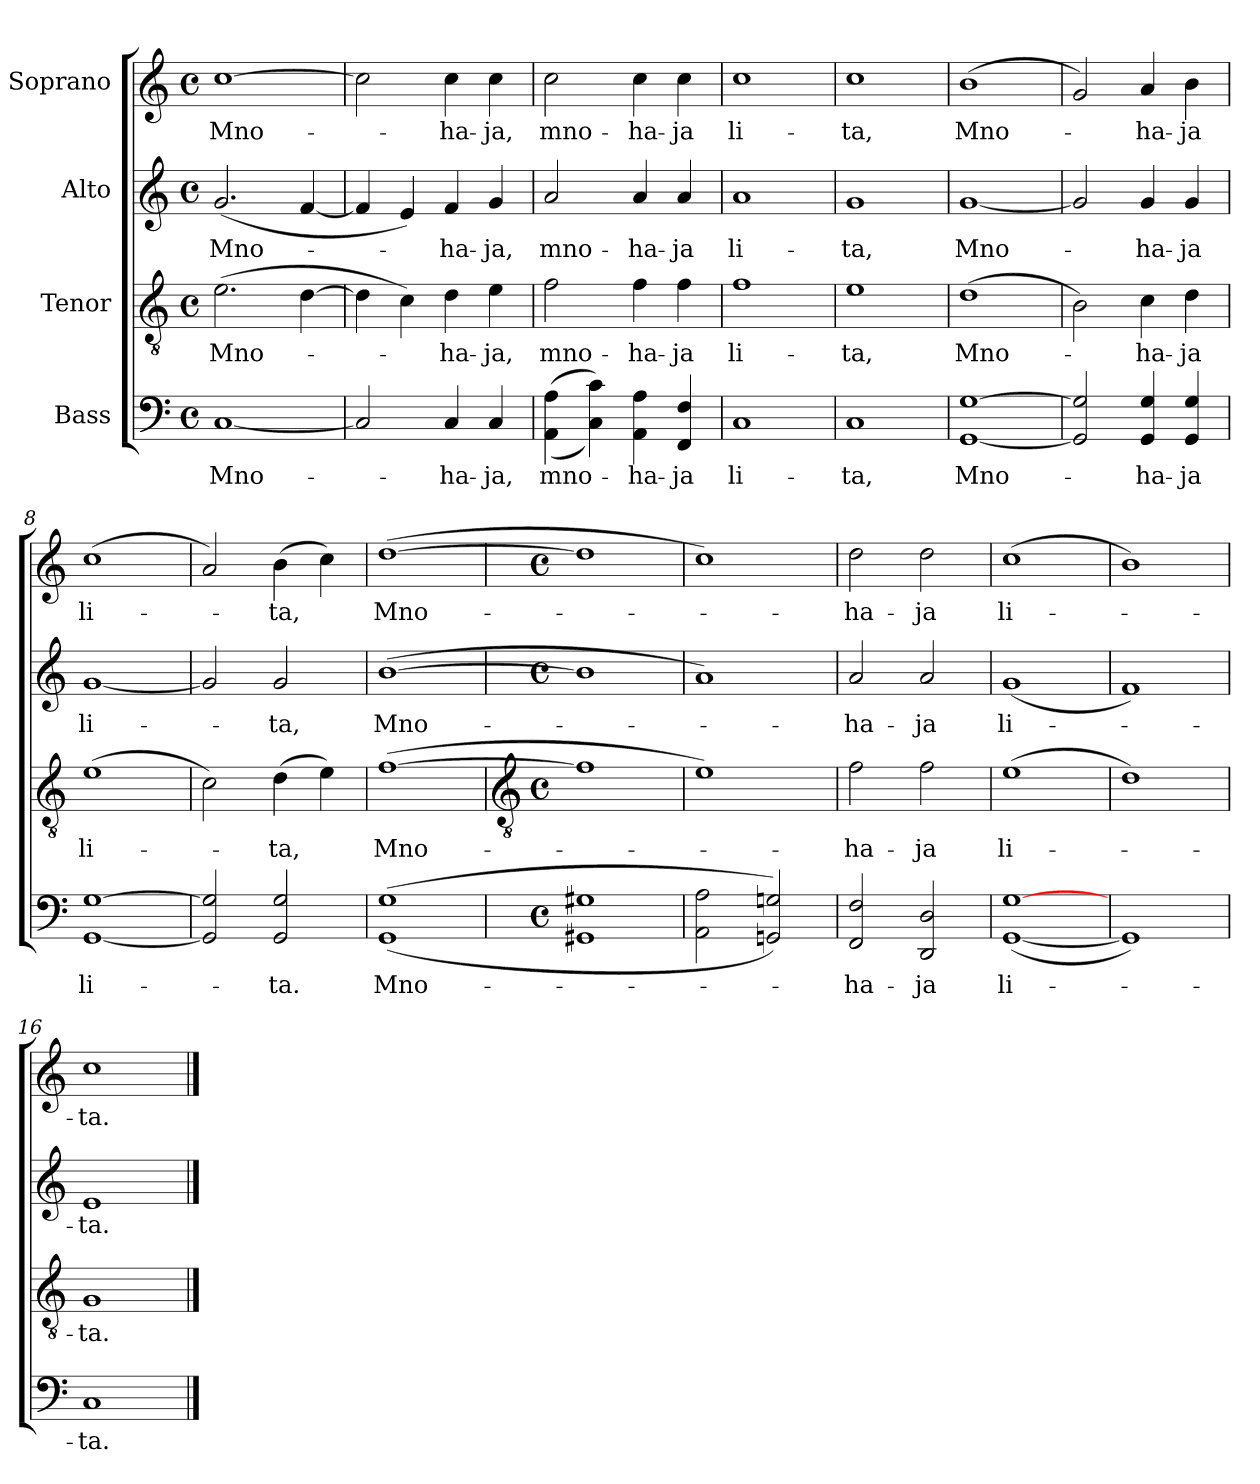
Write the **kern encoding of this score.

**kern	**text	**kern	**text	**kern	**text	**kern	**text
*part4	*part4	*part3	*part3	*part2	*part2	*part1	*part1
*staff4	*staff4	*staff3	*staff3	*staff2	*staff2	*staff1	*staff1
*I"Bass	*	*I"Tenor	*	*I"Alto	*	*I"Soprano	*
*clefF4	*	*clefGv2	*	*clefG2	*	*clefG2	*
*k[]	*	*k[]	*	*k[]	*	*k[]	*
*C:	*	*C:	*	*C:	*	*C:	*
*M4/4	*	*M4/4	*	*M4/4	*	*M4/4	*
*met(c)	*	*met(c)	*	*met(c)	*	*met(c)	*
=1	=1	=1	=1	=1	=1	=1	=1
!	!LO:LY:b	!	!LO:LY:b	!	!LO:LY:b	!	!LO:LY:b
[1C	Mno-	(>2.e\	Mno-	(<2.g/	Mno-	[1cc	Mno-
.	.	[4d\	.	[4f/	.	.	.
=2	=2	=2	=2	=2	=2	=2	=2
2C/]	.	4d\]	.	4f/]	.	2cc\]	.
.	.	4c\)	.	4e/)	.	.	.
!	!LO:LY:b	!	!LO:LY:b	!	!LO:LY:b	!	!LO:LY:b
4C/	-ha-	4d\	-ha-	4f/	-ha-	4cc\	-ha-
!	!LO:LY:b	!	!LO:LY:b	!	!LO:LY:b	!	!LO:LY:b
4C/	-ja,	4e\	-ja,	4g/	-ja,	4cc\	-ja,
=3	=3	=3	=3	=3	=3	=3	=3
!	!LO:LY:b	!	!LO:LY:b	!	!LO:LY:b	!	!LO:LY:b
(>(>4AA\ 4A\	mno-	2f\	mno-	2a/	mno-	2cc\	mno-
4C\ 4c\))	.	.	.	.	.	.	.
!	!LO:LY:b	!	!LO:LY:b	!	!LO:LY:b	!	!LO:LY:b
4AA\ 4A\	-ha-	4f\	-ha-	4a/	-ha-	4cc\	-ha-
!	!LO:LY:b	!	!LO:LY:b	!	!LO:LY:b	!	!LO:LY:b
4FF/ 4F/	-ja	4f\	-ja	4a/	-ja	4cc\	-ja
=4	=4	=4	=4	=4	=4	=4	=4
!	!LO:LY:b	!	!LO:LY:b	!	!LO:LY:b	!	!LO:LY:b
1C	li-	1f	li-	1a	li-	1cc	li-
=5	=5	=5	=5	=5	=5	=5	=5
!	!LO:LY:b	!	!LO:LY:b	!	!LO:LY:b	!	!LO:LY:b
1C	-ta,	1e	-ta,	1g	-ta,	1cc	-ta,
=6	=6	=6	=6	=6	=6	=6	=6
!	!LO:LY:b	!	!LO:LY:b	!	!LO:LY:b	!	!LO:LY:b
[1GG [1G	Mno-	(>1d	Mno-	[1g	Mno-	(<1b	Mno-
=7	=7	=7	=7	=7	=7	=7	=7
2GG/] 2G/]	.	2B\)	.	2g/]	.	2g/)	.
!	!LO:LY:b	!	!LO:LY:b	!	!LO:LY:b	!	!LO:LY:b
4GG/ 4G/	-ha-	4c\	-ha-	4g/	-ha-	4a/	-ha-
!	!LO:LY:b	!	!LO:LY:b	!	!LO:LY:b	!	!LO:LY:b
4GG/ 4G/	-ja	4d\	-ja	4g/	-ja	4b\	-ja
=8	=8	=8	=8	=8	=8	=8	=8
!	!LO:LY:b	!	!LO:LY:b	!	!LO:LY:b	!	!LO:LY:b
[1GG [1G	li-	(>1e	li-	[1g	li-	(<1cc	li-
=9	=9	=9	=9	=9	=9	=9	=9
2GG/] 2G/]	.	2c\)	.	2g/]	.	2a/)	.
!	!LO:LY:b	!	!LO:LY:b	!	!LO:LY:b	!	!LO:LY:b
2GG/ 2G/	-ta.	(>4d\	-ta,	2g/	-ta,	(>4b\	-ta,
.	.	4e\)	.	.	.	4cc\)	.
=10	=10	=10	=10	=10	=10	=10	=10
!	!LO:LY:b	!	!LO:LY:b	!	!LO:LY:b	!	!LO:LY:b
(<(<1GG 1G	Mno-	(>[1f	Mno-	(>[1b	Mno-	(>[1dd	Mno-
!!LO:LB:g=z
=11	=11	=11	=11	=11	=11	=11	=11
*	*	*clefGv2	*	*	*	*	*
*M4/4	*	*M4/4	*	*M4/4	*	*M4/4	*
*met(c)	*	*met(c)	*	*met(c)	*	*met(c)	*
1GG#X 1G#X	.	1f]	.	1b]	.	1dd]	.
=12	=12	=12	=12	=12	=12	=12	=12
2AA\ 2A\	.	1e)	.	1a)	.	1cc)	.
2GGn/ 2Gn/))	.	.	.	.	.	.	.
=13	=13	=13	=13	=13	=13	=13	=13
!	!LO:LY:b	!	!LO:LY:b	!	!LO:LY:b	!	!LO:LY:b
2FF/ 2F/	-ha-	2f\	-ha-	2a/	-ha-	2dd\	-ha-
!	!LO:LY:b	!	!LO:LY:b	!	!LO:LY:b	!	!LO:LY:b
2DD/ 2D/	-ja	2f\	-ja	2a/	-ja	2dd\	-ja
=14	=14	=14	=14	=14	=14	=14	=14
!	!LO:LY:b	!	!LO:LY:b	!	!LO:LY:b	!	!LO:LY:b
(<[1GG [1G	li-	(>1e	li-	(<1g	li-	(>1cc	li-
=15	=15	=15	=15	=15	=15	=15	=15
1GG])	.	1d)	.	1f)	.	1b)	.
=16	=16	=16	=16	=16	=16	=16	=16
!	!LO:LY:b	!	!LO:LY:b	!	!LO:LY:b	!	!LO:LY:b
1C	-ta.	1G	-ta.	1e	-ta.	1cc	-ta.
==	==	==	==	==	==	==	==
*-	*-	*-	*-	*-	*-	*-	*-
